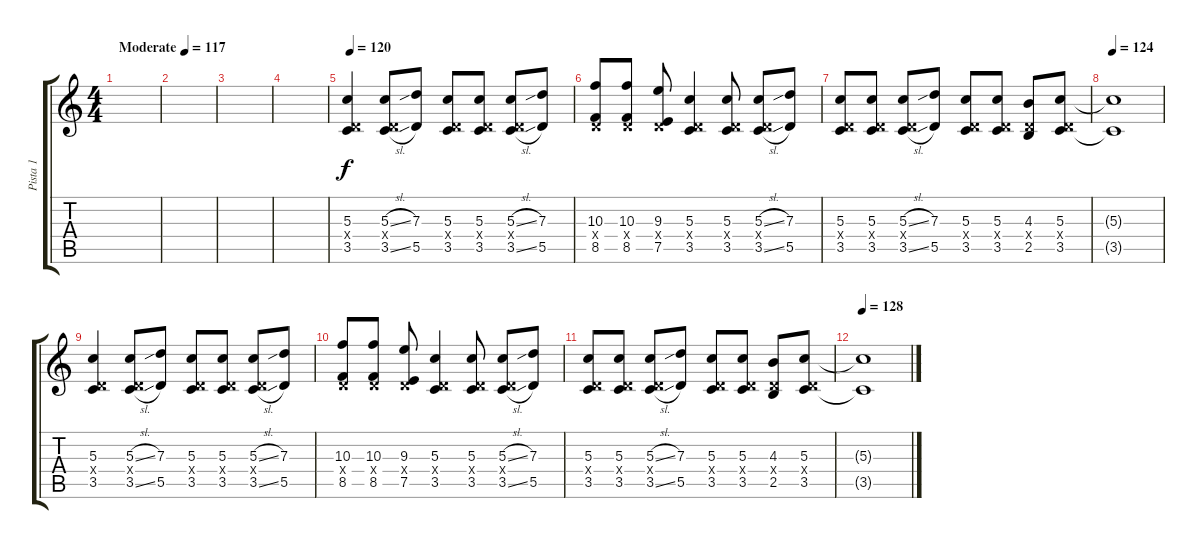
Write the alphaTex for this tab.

\track ("Pista 1" "Pista 1") {instrument electricguitarclean}
\staff {score tabs}
\tuning (E4 B3 G3 D3 A2 E2) {hide}
\ts (4 4)
\tempo (117 "Moderate")
\clef g2
\ks c
|
|
|
|
\tempo 120
(5.3 0.4{x} 3.5).4 (5.3{sl} 0.4{x} 3.5{sl}).8 (7.3 5.5).8 (5.3 0.4{x} 3.5).8 (5.3 0.4{x} 3.5).8 (5.3{sl} 0.4{x} 3.5{sl}).8 (7.3 5.5).8 |
(10.3 0.4{x} 8.5).8 (10.3 0.4{x} 8.5).8 (9.3 0.4{x} 7.5).8 (5.3 0.4{x} 3.5).4 (5.3 0.4{x} 3.5).8 (5.3{sl} 0.4{x} 3.5{sl}).8 (7.3 5.5).8 |
(5.3 0.4{x} 3.5).8 (5.3 0.4{x} 3.5).8 (5.3{sl} 0.4{x} 3.5{sl}).8 (7.3 5.5).8 (5.3 0.4{x} 3.5).8 (5.3 0.4{x} 3.5).8 (4.3 0.4{x} 2.5).8 (5.3 0.4{x} 3.5).8 |
\tempo 124
(5.3{t} 3.5{t}).1 |
(5.3 0.4{x} 3.5).4 (5.3{sl} 0.4{x} 3.5{sl}).8 (7.3 5.5).8 (5.3 0.4{x} 3.5).8 (5.3 0.4{x} 3.5).8 (5.3{sl} 0.4{x} 3.5{sl}).8 (7.3 5.5).8 |
(10.3 0.4{x} 8.5).8 (10.3 0.4{x} 8.5).8 (9.3 0.4{x} 7.5).8 (5.3 0.4{x} 3.5).4 (5.3 0.4{x} 3.5).8 (5.3{sl} 0.4{x} 3.5{sl}).8 (7.3 5.5).8 |
(5.3 0.4{x} 3.5).8 (5.3 0.4{x} 3.5).8 (5.3{sl} 0.4{x} 3.5{sl}).8 (7.3 5.5).8 (5.3 0.4{x} 3.5).8 (5.3 0.4{x} 3.5).8 (4.3 0.4{x} 2.5).8 (5.3 0.4{x} 3.5).8 |
\tempo 128
(5.3{t} 3.5{t}).1
